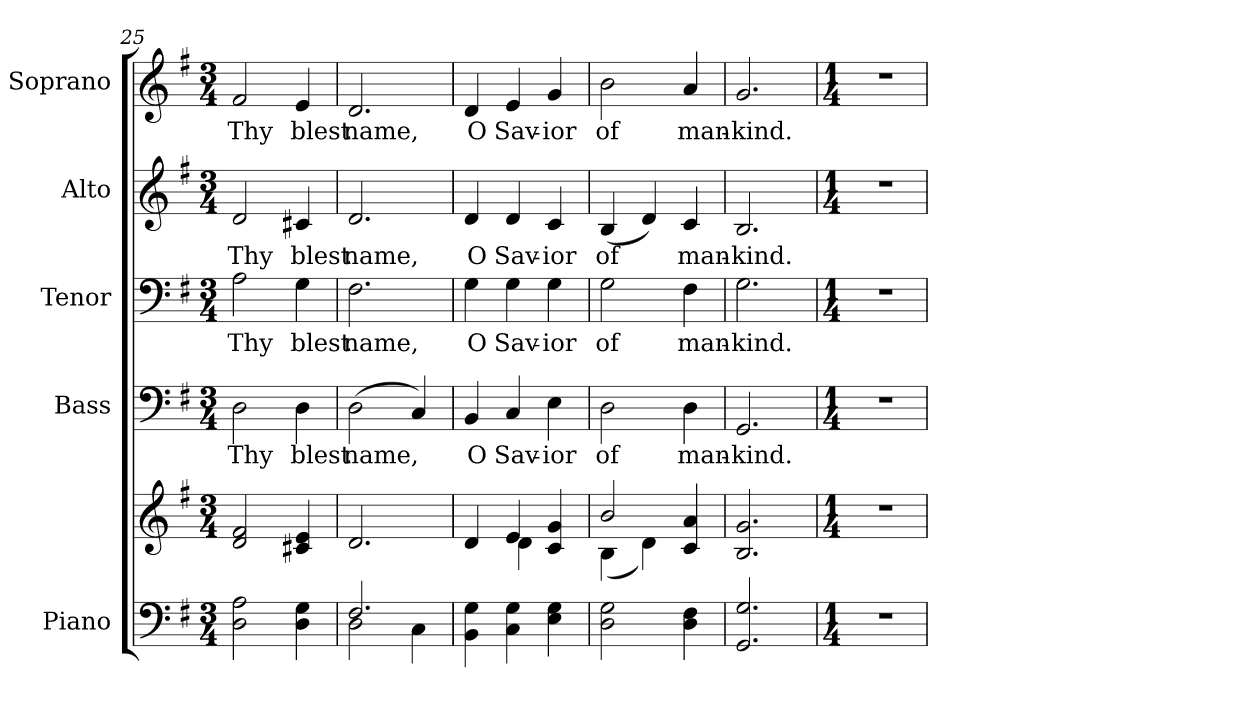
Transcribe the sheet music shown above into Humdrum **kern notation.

**kern	**kern	**kern	**text	**kern	**text	**kern	**text	**kern	**text
*part5	*part5	*part4	*part4	*part3	*part3	*part2	*part2	*part1	*part1
*staff6	*staff5	*staff4	*staff4	*staff3	*staff3	*staff2	*staff2	*staff1	*staff1
*I"Piano	*	*I"Bass	*	*I"Tenor	*	*I"Alto	*	*I"Soprano	*
*I'Pno.	*	*I'B.	*	*I'T.	*	*I'A.	*	*I'S.	*
*clefF4	*clefG2	*clefF4	*	*clefF4	*	*clefG2	*	*clefG2	*
*k[f#]	*k[f#]	*k[f#]	*	*k[f#]	*	*k[f#]	*	*k[f#]	*
*G:	*G:	*G:	*	*G:	*	*G:	*	*G:	*
*M3/4	*M3/4	*M3/4	*	*M3/4	*	*M3/4	*	*M3/4	*
=25	=25	=25	=25	=25	=25	=25	=25	=25	=25
!	!	!	!LO:LY:b:color=#000000	!	!	!	!	!	!
!	!	!	!	!	!LO:LY:b:color=#000000	!	!	!	!
!	!	!	!	!	!	!	!LO:LY:b:color=#000000	!	!
!	!	!	!	!	!	!	!	!	!LO:LY:b:color=#000000
2Di\ 2Ai	2di/ 2f#i	2Di\	Thy	2Ai\	Thy	2di/	Thy	2f#i/	Thy
!	!	!	!LO:LY:b:color=#000000	!	!	!	!	!	!
!	!	!	!	!	!LO:LY:b:color=#000000	!	!	!	!
!	!	!	!	!	!	!	!LO:LY:b:color=#000000	!	!
!	!	!	!	!	!	!	!	!	!LO:LY:b:color=#000000
4Di\ 4Gi	4c#Xi/ 4ei	4Di\	blest	4Gi\	blest	4c#Xi/	blest	4ei/	blest
=26	=26	=26	=26	=26	=26	=26	=26	=26	=26
*^	*	*	*	*	*	*	*	*	*
!	!	!	!	!LO:LY:b:color=#000000	!	!	!	!	!	!
!	!	!	!	!	!	!LO:LY:b:color=#000000	!	!	!	!
!	!	!	!	!	!	!	!	!LO:LY:b:color=#000000	!	!
!	!	!	!	!	!	!	!	!	!	!LO:LY:b:color=#000000
2.F#i/	2Di\	2.di/	(2Di\	name,	2.F#i\	name,	2.di/	name,	2.di/	name,
.	4Ci\	.	4Ci/)	.	.	.	.	.	.	.
*v	*v	*	*	*	*	*	*	*	*	*
!!LO:PB:g=z
=27	=27	=27	=27	=27	=27	=27	=27	=27	=27
*	*^	*	*	*	*	*	*	*	*
*^	*	*	*	*	*	*	*	*	*	*
!	!	!	!	!	!LO:LY:b:color=#000000	!	!	!	!	!	!
*v	*v	*	*	*	*	*	*	*	*	*	*
*^	*	*	*	*	*	*	*	*	*	*
!	!	!	!	!	!	!	!LO:LY:b:color=#000000	!	!	!	!
*v	*v	*	*	*	*	*	*	*	*	*	*
*^	*	*	*	*	*	*	*	*	*	*
!	!	!	!	!	!	!	!	!	!LO:LY:b:color=#000000	!	!
*v	*v	*	*	*	*	*	*	*	*	*	*
*^	*	*	*	*	*	*	*	*	*	*
!	!	!	!	!	!	!	!	!	!	!	!LO:LY:b:color=#000000
*v	*v	*	*	*	*	*	*	*	*	*	*
4BBi\ 4Gi	4di/	4ryy	4BBi/	O	4Gi\	O	4di/	O	4di/	O
!	!	!	!	!LO:LY:b:color=#000000	!	!	!	!	!	!
!	!	!	!	!	!	!LO:LY:b:color=#000000	!	!	!	!
!	!	!	!	!	!	!	!	!LO:LY:b:color=#000000	!	!
!	!	!	!	!	!	!	!	!	!	!LO:LY:b:color=#000000
4Ci\ 4Gi	4ei/	4di\	4Ci/	Sav-	4Gi\	Sav-	4di/	Sav-	4ei/	Sav-
!	!	!	!	!LO:LY:b:color=#000000	!	!	!	!	!	!
!	!	!	!	!	!	!LO:LY:b:color=#000000	!	!	!	!
!	!	!	!	!	!	!	!	!LO:LY:b:color=#000000	!	!
!	!	!	!	!	!	!	!	!	!	!LO:LY:b:color=#000000
4Ei\ 4Gi	4ci/ 4gi	4ryy	4Ei\	-ior	4Gi\	-ior	4ci/	-ior	4gi/	-ior
=28	=28	=28	=28	=28	=28	=28	=28	=28	=28	=28
!	!	!	!	!LO:LY:b:color=#000000	!	!	!	!	!	!
!	!	!	!	!	!	!LO:LY:b:color=#000000	!	!	!	!
!	!	!	!	!	!	!	!	!LO:LY:b:color=#000000	!	!
!	!	!	!	!	!	!	!	!	!	!LO:LY:b:color=#000000
2Di\ 2Gi	2bi/	(4Bi\	2Di\	of	2Gi\	of	(4Bi/	of	2bi\	of
.	.	4di\)	.	.	.	.	4di/)	.	.	.
!	!	!	!	!LO:LY:b:color=#000000	!	!	!	!	!	!
!	!	!	!	!	!	!LO:LY:b:color=#000000	!	!	!	!
!	!	!	!	!	!	!	!	!LO:LY:b:color=#000000	!	!
!	!	!	!	!	!	!	!	!	!	!LO:LY:b:color=#000000
4Di\ 4F#i	4ci/ 4ai	4ryy	4Di\	man-	4F#i\	man-	4ci/	man-	4ai/	man-
*	*v	*v	*	*	*	*	*	*	*	*
=29	=29	=29	=29	=29	=29	=29	=29	=29	=29
*	*^	*	*	*	*	*	*	*	*
!	!	!	!	!LO:LY:b:color=#000000	!	!	!	!	!	!
*	*v	*v	*	*	*	*	*	*	*	*
*	*^	*	*	*	*	*	*	*	*
!	!	!	!	!	!	!LO:LY:b:color=#000000	!	!	!	!
*	*v	*v	*	*	*	*	*	*	*	*
*	*^	*	*	*	*	*	*	*	*
!	!	!	!	!	!	!	!	!LO:LY:b:color=#000000	!	!
*	*v	*v	*	*	*	*	*	*	*	*
*	*^	*	*	*	*	*	*	*	*
!	!	!	!	!	!	!	!	!	!	!LO:LY:b:color=#000000
*	*v	*v	*	*	*	*	*	*	*	*
2.GGi/ 2.Gi	2.Bi/ 2.gi	2.GGi/	-kind.	2.Gi\	-kind.	2.Bi/	-kind.	2.gi/	-kind.
!!LO:PB:g=z
=30	=30	=30	=30	=30	=30	=30	=30	=30	=30
*M1/4	*M1/4	*M1/4	*	*M1/4	*	*M1/4	*	*M1/4	*
!LO:N:vis=1	!LO:N:vis=1	!LO:N:vis=1	!	!LO:N:vis=1	!	!LO:N:vis=1	!	!LO:N:vis=1	!
4r	4r	4r	.	4r	.	4r	.	4r	.
=	=	=	=	=	=	=	=	=	=
*-	*-	*-	*-	*-	*-	*-	*-	*-	*-
